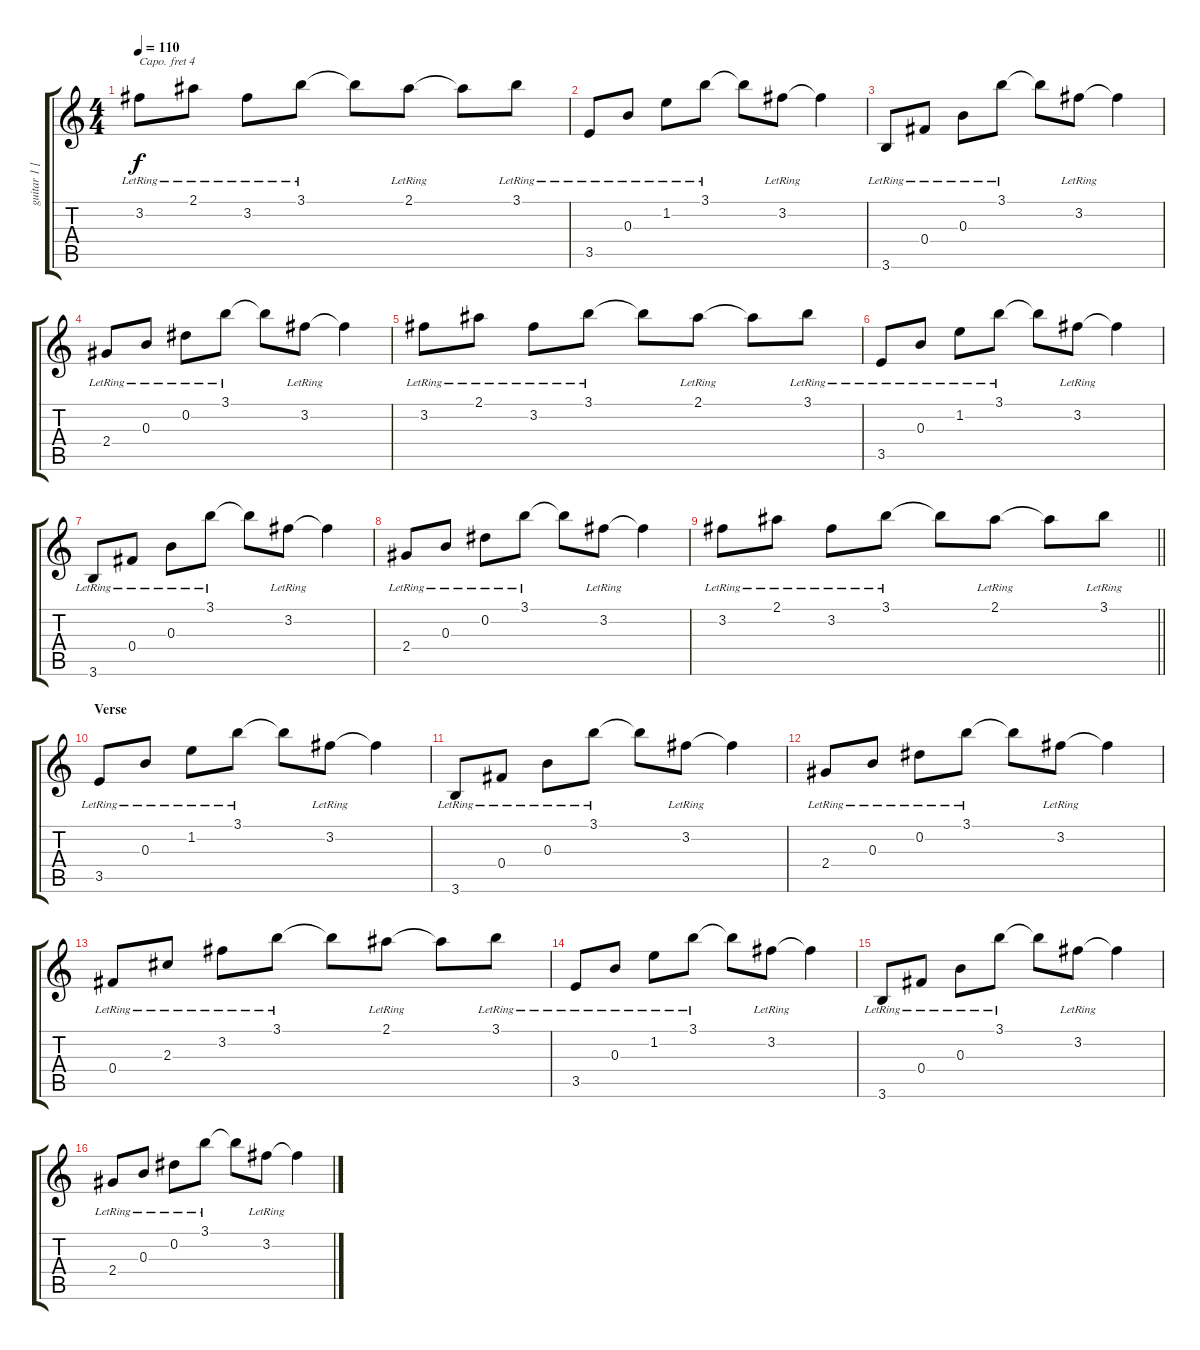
\track ("guitar 1 [capo 4]" "guitar 1 [") {instrument electricguitarjazz}
\staff {score tabs}
\capo 4
\tuning (E4 B3 G3 D3 A2 E2) {hide}
\ts (4 4)
\tempo 110
\clef g2
\ks c
3.2{lr}.8{dy f} 2.1{lr}.8 3.2{lr}.8 3.1{lr}.8 3.1{t}.8 2.1{lr}.8 2.1{t}.8 3.1{lr}.8 |
3.5{lr}.8 0.3{lr}.8 1.2{lr}.8 3.1{lr}.8 3.1{t}.8 3.2{lr}.8 3.2{t}.4 |
3.6{lr}.8 0.4{lr}.8 0.3{lr}.8 3.1{lr}.8 3.1{t}.8 3.2{lr}.8 3.2{t}.4 |
2.4{lr}.8 0.3{lr}.8 0.2{lr}.8 3.1{lr}.8 3.1{t}.8 3.2{lr}.8 3.2{t}.4 |
3.2{lr}.8 2.1{lr}.8 3.2{lr}.8 3.1{lr}.8 3.1{t}.8 2.1{lr}.8 2.1{t}.8 3.1{lr}.8 |
3.5{lr}.8 0.3{lr}.8 1.2{lr}.8 3.1{lr}.8 3.1{t}.8 3.2{lr}.8 3.2{t}.4 |
3.6{lr}.8 0.4{lr}.8 0.3{lr}.8 3.1{lr}.8 3.1{t}.8 3.2{lr}.8 3.2{t}.4 |
2.4{lr}.8 0.3{lr}.8 0.2{lr}.8 3.1{lr}.8 3.1{t}.8 3.2{lr}.8 3.2{t}.4 |
\barLineRight lightlight
3.2{lr}.8 2.1{lr}.8 3.2{lr}.8 3.1{lr}.8 3.1{t}.8 2.1{lr}.8 2.1{t}.8 3.1{lr}.8 |
\section ("" "Verse")
3.5{lr}.8 0.3{lr}.8 1.2{lr}.8 3.1{lr}.8 3.1{t}.8 3.2{lr}.8 3.2{t}.4 |
3.6{lr}.8 0.4{lr}.8 0.3{lr}.8 3.1{lr}.8 3.1{t}.8 3.2{lr}.8 3.2{t}.4 |
2.4{lr}.8 0.3{lr}.8 0.2{lr}.8 3.1{lr}.8 3.1{t}.8 3.2{lr}.8 3.2{t}.4 |
0.4{lr}.8 2.3{lr}.8 3.2{lr}.8 3.1{lr}.8 3.1{t}.8 2.1{lr}.8 2.1{t}.8 3.1{lr}.8 |
3.5{lr}.8 0.3{lr}.8 1.2{lr}.8 3.1{lr}.8 3.1{t}.8 3.2{lr}.8 3.2{t}.4 |
3.6{lr}.8 0.4{lr}.8 0.3{lr}.8 3.1{lr}.8 3.1{t}.8 3.2{lr}.8 3.2{t}.4 |
2.4{lr}.8 0.3{lr}.8 0.2{lr}.8 3.1{lr}.8 3.1{t}.8 3.2{lr}.8 3.2{t}.4
